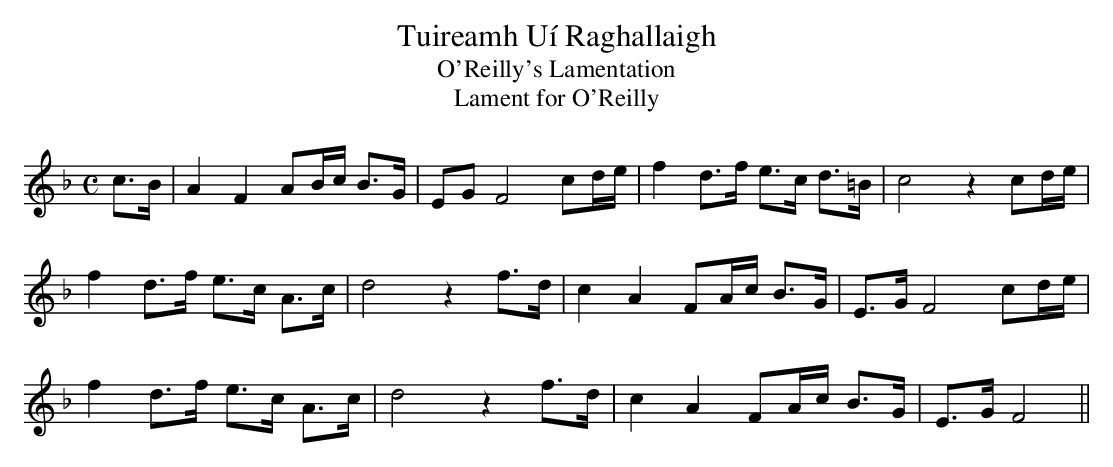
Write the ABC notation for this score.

X:1
T: Tuireamh Uí Raghallaigh
T:O'Reilly's Lamentation
T:Lament for O'Reilly
M:C
L:1/8
K:F
c>B|A2F2 AB/c/ B>G|EG F4 cd/e/|f2 d>f e>c d>=B|c4 z2 cd/e/|
f2 d>f e>c A>c|d4 z2 f>d|c2A2 FA/c/ B>G|E>G F4 cd/e/|
f2 d>f e>c A>c|d4 z2 f>d|c2A2 FA/c/ B>G|E>G F4||
